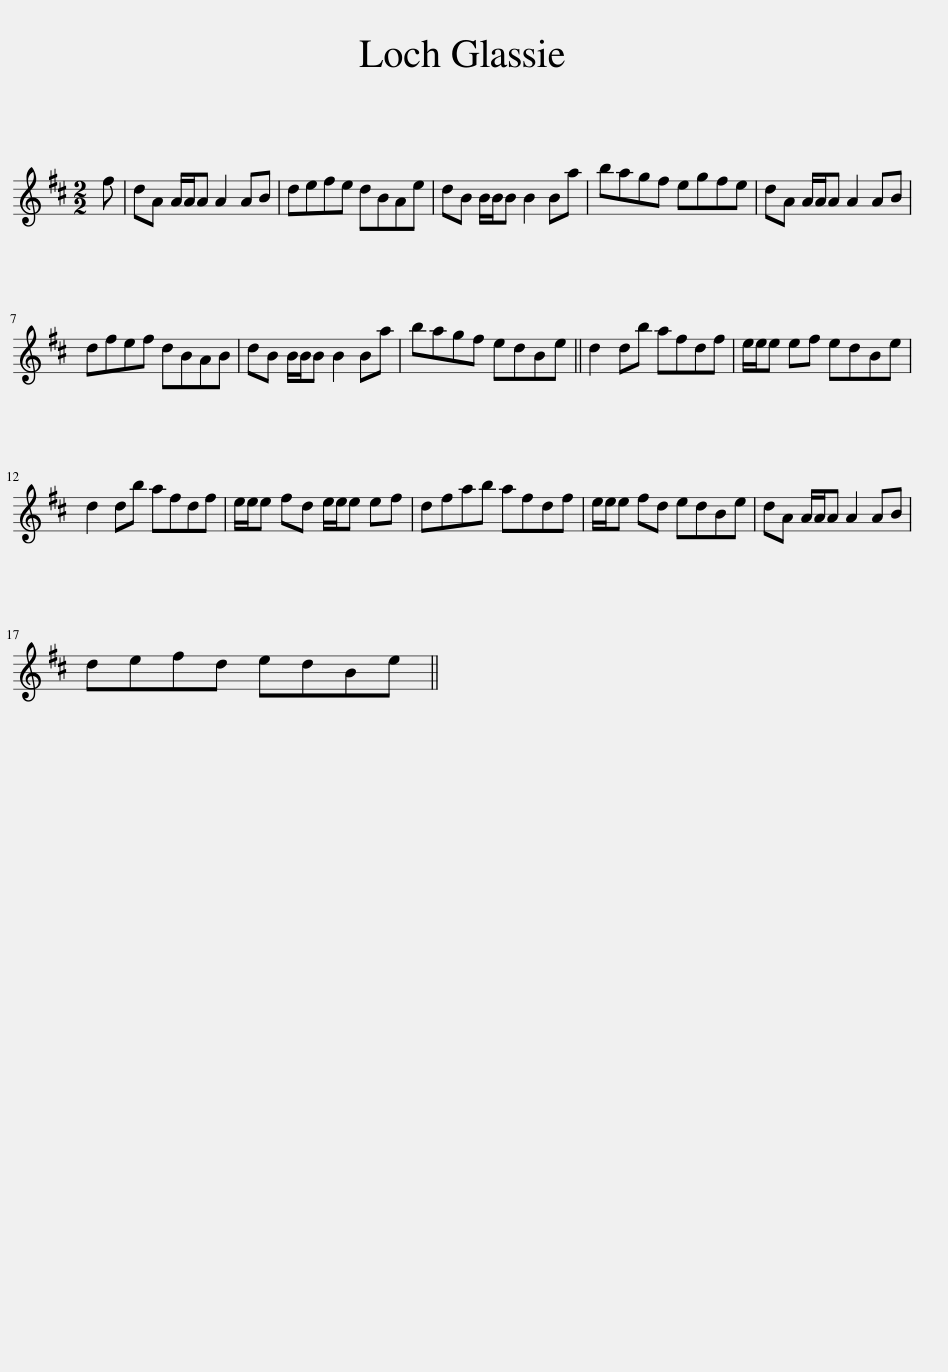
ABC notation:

X:1
L:1/8
M:2/2
I:linebreak $
K:D
V:1 treble
V:1
 f | dA A/A/A A2 AB | defe dBAe | dB B/B/B B2 Ba | bagf egfe | %5
 dA A/A/A A2 AB |$ dfef dBAB | dB B/B/B B2 Ba | bagf edBe || d2 db afdf | %10
 e/e/e ef edBe |$ d2 db afdf | e/e/e fd e/e/e ef | dfab afdf | e/e/e fd edBe | %15
 dA A/A/A A2 AB |$ defd edBe || %17
